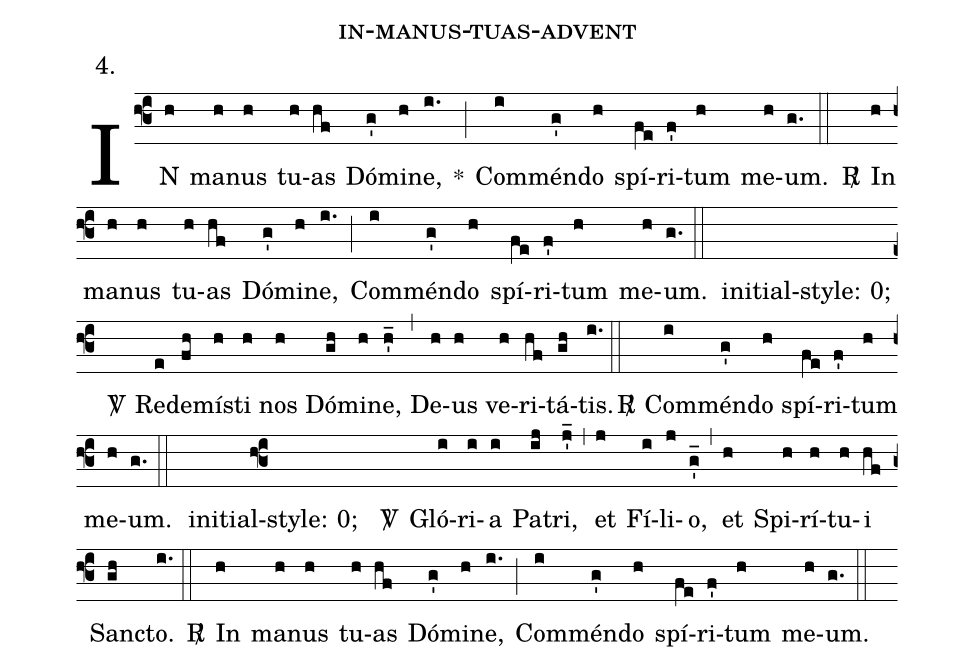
annotation: 4.;
name: in-manus-tuas-advent;
%%
(f3)IN(h) ma(h)nus(h) tu(h)as(hf) Dó(g')mi(h)ne,(i.) *(;) Com(i)mén(g')do(h) spí(fe)ri(f')tum(h) me(h)um.(g.) (::)
<v>\Rbar</v>() In(h) ma(h)nus(h) tu(h)as(hf) Dó(g')mi(h)ne,(i.) (;) Com(i)mén(g')do(h) spí(fe)ri(f')tum(h) me(h)um.(g.) (::)

initial-style: 0;
%%
(f3)<v>\Vbar</v>() Red(e)e(fh)mí(h)sti(h) nos(h) Dó(gh)mi(h)ne,(h'_) (,) De(h)us(h) ve(h)ri(hf)tá(gh)tis.(i.) (::)
<v>\Rbar</v>() Com(i)mén(g')do(h) spí(fe)ri(f')tum(h) me(h)um.(g.) (::)

initial-style: 0;
%%
(f3)<v>\Vbar</v>() Gló(i)ri(i)a(i) Pa(ij)tri,(j'_) (,) et(j) Fí(i)li(j)o,(g'_) (,) et(h) Spi(h)rí(h)tu(h)i(hf) San(gh)cto.(i.) (::)
<v>\Rbar</v>() In(h) ma(h)nus(h) tu(h)as(hf) Dó(g')mi(h)ne,(i.) (;) Com(i)mén(g')do(h) spí(fe)ri(f')tum(h) me(h)um.(g.) (::)
